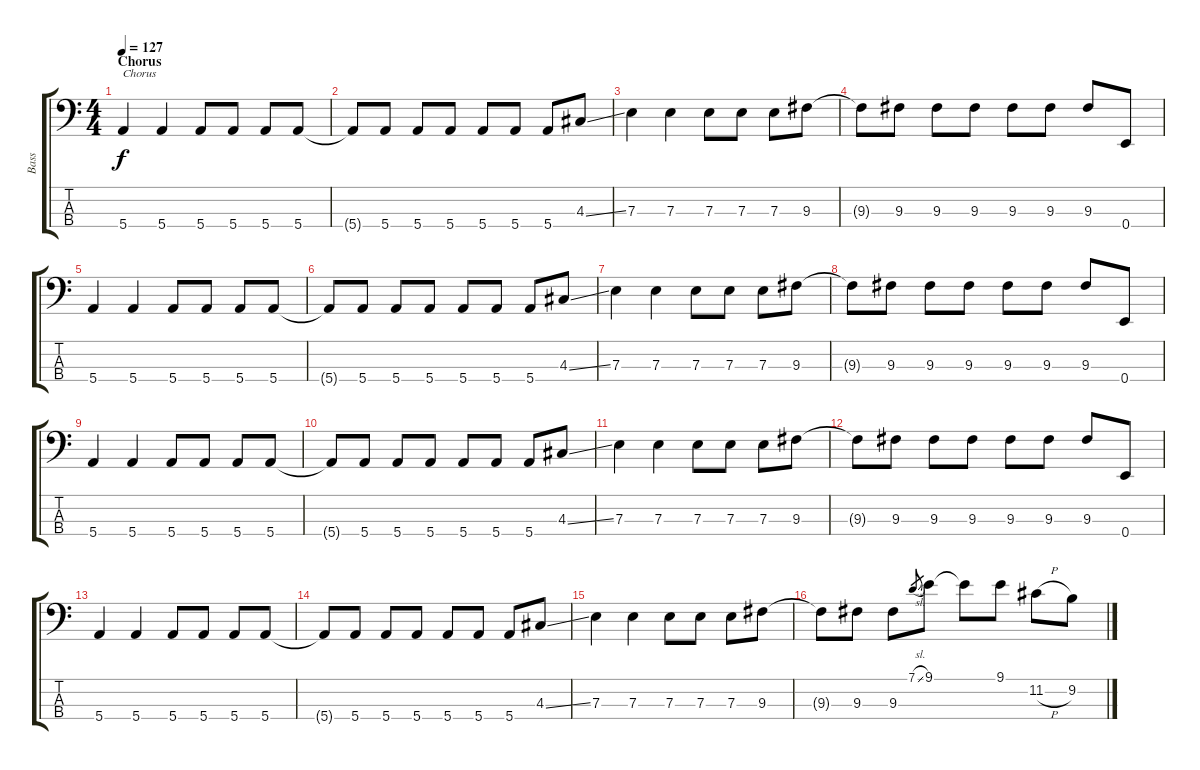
\track ("Bass" "Bass") {instrument electricbassfinger}
\staff {score tabs}
\tuning (G2 D2 A1 E1) {hide}
\ts (4 4)
\section ("" "Chorus")
\tempo 127
\clef f4
\ks c
5.4.4{txt "Chorus" dy f} 5.4.4 5.4.8 5.4.8 5.4.8 5.4.8 |
5.4{t}.8 5.4.8 5.4.8 5.4.8 5.4.8 5.4.8 5.4.8 4.3{ss}.8 |
7.3.4 7.3.4 7.3.8 7.3.8 7.3.8 9.3.8 |
9.3{t}.8 9.3.8 9.3.8 9.3.8 9.3.8 9.3.8 9.3.8 0.4.8 |
5.4.4 5.4.4 5.4.8 5.4.8 5.4.8 5.4.8 |
5.4{t}.8 5.4.8 5.4.8 5.4.8 5.4.8 5.4.8 5.4.8 4.3{ss}.8 |
7.3.4 7.3.4 7.3.8 7.3.8 7.3.8 9.3.8 |
9.3{t}.8 9.3.8 9.3.8 9.3.8 9.3.8 9.3.8 9.3.8 0.4.8 |
5.4.4 5.4.4 5.4.8 5.4.8 5.4.8 5.4.8 |
5.4{t}.8 5.4.8 5.4.8 5.4.8 5.4.8 5.4.8 5.4.8 4.3{ss}.8 |
7.3.4 7.3.4 7.3.8 7.3.8 7.3.8 9.3.8 |
9.3{t}.8 9.3.8 9.3.8 9.3.8 9.3.8 9.3.8 9.3.8 0.4.8 |
5.4.4 5.4.4 5.4.8 5.4.8 5.4.8 5.4.8 |
5.4{t}.8 5.4.8 5.4.8 5.4.8 5.4.8 5.4.8 5.4.8 4.3{ss}.8 |
7.3.4 7.3.4 7.3.8 7.3.8 7.3.8 9.3.8 |
9.3{t}.8 9.3.8 9.3.8 7.1{sl}.8{gr} 9.1.8 9.1{t}.8 9.1.8 11.2{h}.8 9.2.8
